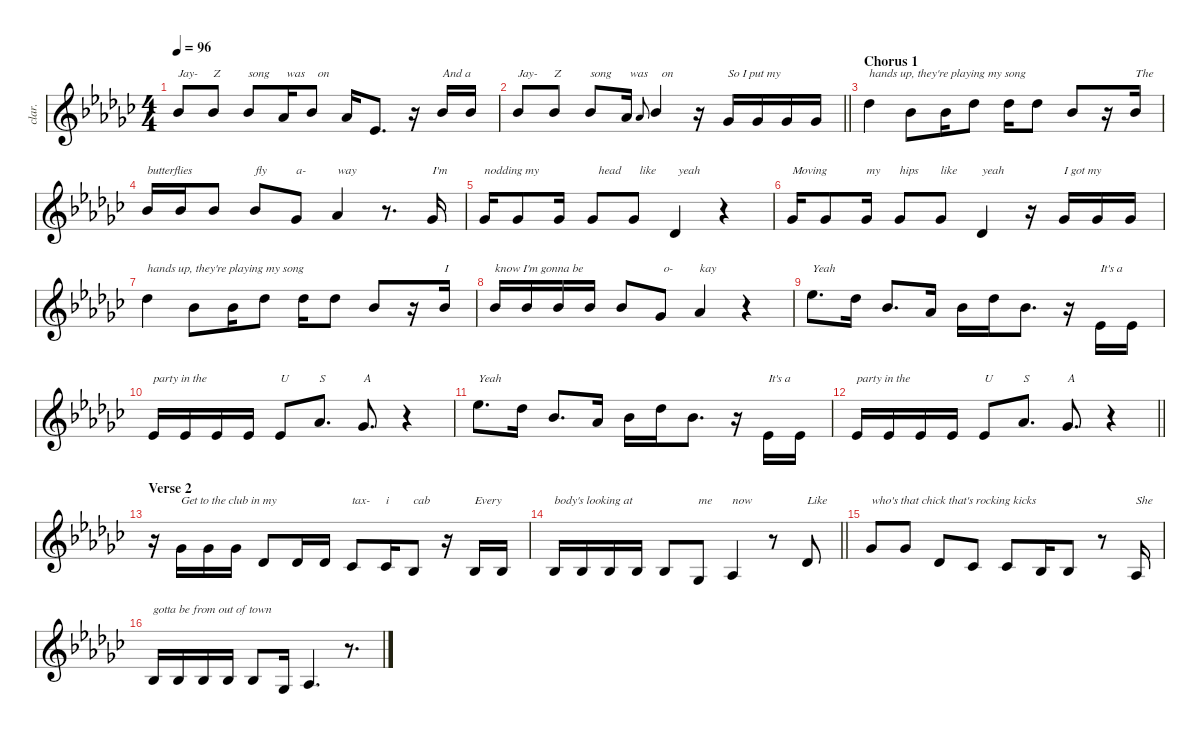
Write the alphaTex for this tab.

\defaultSystemsLayout 4
\hideDynamics
\bracketExtendMode nobrackets
\otherSystemsTrackNameOrientation horizontal
\track ("Vocals" "clar.") {instrument clarinet}
\staff {score}
\tuning (Eb4 Bb3 Gb3 Db3 Ab2 Eb2)
\ts (4 4)
\tempo 96
\clef g2
\ks gb
12.2{acc b}.8{txt "Jay-" dy f beam Up} 12.2{acc b}.8{txt "Z" beam Up} 12.2{acc b}.8{txt "song" beam Up} 10.2{acc b}.16{txt " was" beam Up} 12.2{acc b}.8{txt "  on" beam Up} 10.2{acc b}.16{beam Up} 5.2{acc b}.8{d beam Up} r.16{beam Up} 12.2{acc b}.16{txt "And a" beam Up} 12.2{acc b}.16{beam Up} |
\barLineRight lightlight
12.2{acc b}.8{txt "Jay-" beam Up} 12.2{acc b}.8{txt "Z" beam Up} 12.2{acc b}.8{txt "song" beam Up} 10.2{acc b}.16{txt " was" beam Up} 10.2{acc b}.8{gr onbeat dy mf beam Up} 12.2{acc b}.4{txt "  on" dy f beam Up} r.16{beam Up} 12.3{acc b}.16{txt "So I put my" beam Up} 12.3{acc b}.16{beam Up} 12.3{acc b}.16{beam Up} 12.3{acc b}.16{beam Up} |
\section ("" "Chorus 1")
15.2{acc b}.4{txt "hands up, they're playing my song" beam Down} 12.2{acc b}.8{beam Down} 12.2{acc b}.16{beam Down} 15.2{acc b}.8{beam Down} 15.2{acc b}.16{beam Down} 15.2{acc b}.8{beam Down} 12.2{acc b}.8{beam Up} r.16{beam Up} 12.2{acc b}.16{txt "The" beam Up} |
12.2{acc b}.16{txt "butterflies" beam Up} 12.2{acc b}.16{beam Up} 12.2{acc b}.8{beam Up} 12.2{acc b}.8{txt "fly" beam Up} 12.3{acc b}.8{txt "a-" beam Up} 10.2{acc b}.4{txt "way" beam Up} r.8{d beam Up} 12.3{acc b}.16{txt "I'm" beam Up} |
12.3{acc b}.16{txt "nodding my" beam Up} 12.3{acc b}.8{beam Up} 12.3{acc b}.16{beam Up} 12.3{acc b}.8{txt "  head" beam Up} 12.3{acc b}.8{txt "  like" beam Up} 7.3{acc b}.4{txt " yeah" beam Up} r.4{beam Up} |
12.3{acc b}.16{txt "Moving" beam Up} 12.3{acc b}.8{beam Up} 12.3{acc b}.16{txt "my" beam Up} 12.3{acc b}.8{txt "hips" beam Up} 12.3{acc b}.8{txt "like" beam Up} 7.3{acc b}.4{txt "yeah" beam Up} r.16{beam Up} 12.3{acc b}.16{txt "I got my" beam Up} 12.3{acc b}.16{beam Up} 12.3{acc b}.16{beam Up} |
15.2{acc b}.4{txt "hands up, they're playing my song" beam Down} 12.2{acc b}.8{beam Down} 12.2{acc b}.16{beam Down} 15.2{acc b}.8{beam Down} 15.2{acc b}.16{beam Down} 15.2{acc b}.8{beam Down} 12.2{acc b}.8{beam Up} r.16{beam Up} 12.2{acc b}.16{txt "I" beam Up} |
12.2{acc b}.16{txt "know I'm gonna be" beam Up} 12.2{acc b}.16{beam Up} 12.2{acc b}.16{beam Up} 12.2{acc b}.16{beam Up} 12.2{acc b}.8{beam Up} 12.3{acc b}.8{txt " o-" beam Up} 10.2{acc b}.4{txt "kay" beam Up} r.4{beam Up} |
17.2{acc b}.8{d txt "Yeah" beam Down} 15.2{acc b}.16{beam Down} 12.2{acc b}.8{d beam Up} 10.2{acc b}.16{beam Up} 12.2{acc b}.16{beam Down} 15.2{acc b}.16{beam Down} 12.2{acc b}.8{d beam Down} r.16{beam Down} 9.3{acc b}.16{txt "It's a" beam Up} 9.3{acc b}.16{beam Up} |
9.3{acc b}.16{txt "party in the" beam Up} 9.3{acc b}.16{beam Up} 9.3{acc b}.16{beam Up} 9.3{acc b}.16{beam Up} 9.3{acc b}.8{txt "U" beam Up} 10.2{acc b}.8{d txt "S" beam Up} 12.3{acc b}.8{d txt "A" beam Up} r.4{beam Up} |
17.2{acc b}.8{d txt "Yeah" beam Down} 15.2{acc b}.16{beam Down} 12.2{acc b}.8{d beam Up} 10.2{acc b}.16{beam Up} 12.2{acc b}.16{beam Down} 15.2{acc b}.16{beam Down} 12.2{acc b}.8{d beam Down} r.16{beam Down} 9.3{acc b}.16{txt "It's a" beam Up} 9.3{acc b}.16{beam Up} |
\barLineRight lightlight
9.3{acc b}.16{txt "party in the" beam Up} 9.3{acc b}.16{beam Up} 9.3{acc b}.16{beam Up} 9.3{acc b}.16{beam Up} 9.3{acc b}.8{txt "U" beam Up} 10.2{acc b}.8{d txt "S" beam Up} 12.3{acc b}.8{d txt "A" beam Up} r.4{beam Up} |
\section ("" "Verse 2")
r.16{beam Down} 12.3{acc b}.16{txt "Get to the club in my" beam Up} 12.3{acc b}.16{beam Up} 12.3{acc b}.16{beam Up} 7.3{acc b}.8{beam Up} 7.3{acc b}.16{beam Up} 7.3{acc b}.16{beam Up} 5.3{acc b}.8{txt "tax-" beam Up} 5.3{acc b}.16{txt "i" beam Up} 4.3{acc b}.8{txt "cab" beam Up} r.16{beam Up} 4.3{acc b}.16{txt "Every" beam Up} 4.3{acc b}.16{beam Up} |
\barLineRight lightlight
4.3{acc b}.16{txt "body's looking at" beam Up} 4.3{acc b}.16{beam Up} 4.3{acc b}.16{beam Up} 4.3{acc b}.16{beam Up} 4.3{acc b}.8{beam Up} 0.3{acc b}.8{txt "me" beam Up} 2.3{acc b}.4{txt "now" beam Up} r.8{beam Up} 7.3{acc b}.8{txt "Like" beam Up} |
12.3{acc b}.8{txt "who's that chick that's rocking kicks" beam Up} 12.3{acc b}.8{beam Up} 7.3{acc b}.8{beam Up} 5.3{acc b}.8{beam Up} 5.3{acc b}.8{beam Up} 4.3{acc b}.16{beam Up} 4.3{acc b}.8{beam Up} r.8{beam Up} 2.3{acc b}.16{txt "She" beam Up} |
4.3{acc b}.16{txt "gotta be from out of town" beam Up} 4.3{acc b}.16{beam Up} 4.3{acc b}.16{beam Up} 4.3{acc b}.16{beam Up} 4.3{acc b}.8{beam Up} 0.3{acc b}.16{beam Up} 2.3{acc b}.4{d beam Up} r.8{d beam Up}
